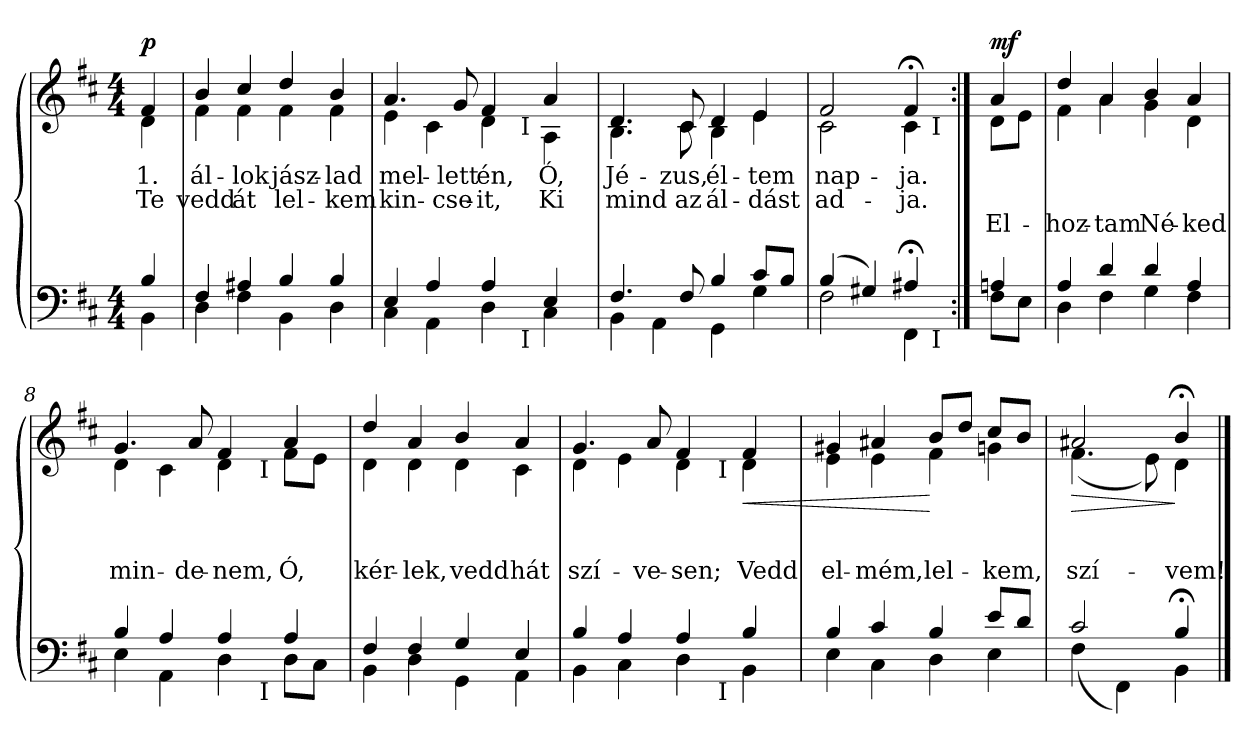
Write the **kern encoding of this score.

**kern	**kern	**text	**text	**text	**dynam
*part2	*part1	*part1	*part1	*part1	*part1
*staff2	*staff1	*staff1	*staff1	*staff1	*staff1
*clefF4	*clefG2	*	*	*	*
*k[f#c#]	*k[f#c#]	*	*	*	*
*b:	*b:	*	*	*	*
*M4/4	*M4/4	*	*	*	*
=1	=1	=1	=1	=1	=1
*^	*	*	*	*	*
!	!	!LO:TX:a:B:t=Con devozione	!	!	!	!
!	!	!	!LO:LY:b	!LO:LY:b	!	!LO:DY:b
*	*	*^	*	*	*	*
4B/	4BB\	4f#/	4d\	1.	Te	.	p
=2	=2	=2	=2	=2	=2	=2	=2
!	!	!	!	!LO:LY:b	!LO:LY:b	!	!
4F#/	4D\	4b/	4f#\	ál-	vedd	.	.
!	!	!	!	!LO:LY:b	!LO:LY:b	!	!
4A#X/	4F#\	4cc#/	4f#\	-lok	át	.	.
!	!	!	!	!LO:LY:b	!LO:LY:b	!	!
4B/	4BB\	4dd/	4f#\	jász-	lel-	.	.
!	!	!	!	!LO:LY:b	!LO:LY:b	!	!
4B/	4D\	4b/	4f#\	-lad	-kem	.	.
*	*	*v	*v	*	*	*	*
=3	=3	=3	=3	=3	=3	=3
*	*	*^	*	*	*	*
!	!	!	!	!LO:LY:b	!LO:LY:b	!	!
*	*^	*	*^	*	*	*	*
4E/	4C#\	2ryy	4.a/	4e\	2ryy	mel-	kin-	.	.
4A/	4AA\	.	.	4c#\	.	.	.	.	.
!	!	!	!	!	!	!LO:LY:b	!LO:LY:b	!	!
.	.	.	8g/	.	.	-lett	-cse-	.	.
!	!	!	!	!	!	!LO:LY:b	!LO:LY:b	!	!
4A/	4D\	8ryy	4f#/	4d\	8ryy	én,	-it,	.	.
.	.	32ryy	.	.	32ryy	.	.	.	.
!	!	!	!	!	!LO:TX:b:t=I	!	!	!	!
!	!	!LO:TX:b:t=I	!	!	!	!	!	!	!
.	.	4ryy	.	.	4ryy	.	.	.	.
!	!	!	!	!	!	!LO:LY:b	!LO:LY:b	!	!
4E/	4C#\	.	4a/	4A\	.	Ó,	Ki	.	.
.	.	16.ryy	.	.	16.ryy	.	.	.	.
*	*v	*v	*	*	*	*	*	*	*
*	*	*v	*v	*v	*	*	*	*
=4	=4	=4	=4	=4	=4	=4
*	*^	*^	*	*	*	*
*	*	*	*	*^	*	*	*	*
!	!	!	!	!	!	!LO:LY:b	!LO:LY:b	!	!
*	*v	*v	*	*	*	*	*	*	*
*	*	*	*v	*v	*	*	*	*
4.F#/	4BB\	4.d/	4.B\	Jé-	mind	.	.
.	4AA\	.	.	.	.	.	.
!	!	!	!	!LO:LY:b	!LO:LY:b	!	!
8F#/	.	8c#/	8c#\	-zus,	az	.	.
!	!	!	!	!LO:LY:b	!LO:LY:b	!	!
4B/	4GG\	4d/	4B\	él-	ál-	.	.
!	!	!	!	!LO:LY:b	!LO:LY:b	!	!
8c#/L	4G\	4e/	4e\	-tem	-dást	.	.
8B/J	.	.	.	.	.	.	.
*	*	*v	*v	*	*	*	*
!!LO:LB:g=z
=5	=5	=5	=5	=5	=5	=5
!	!	!	!LO:LY:b	!LO:LY:b	!	!
*	*^	*^	*	*	*	*
*	*	*	*	*^	*	*	*	*
(>4B/	2F#\	2ryy	2f#/	2c#\	2ryy	nap-	ad-	.	.
4G#X/)	.	.	.	.	.	.	.	.	.
!	!	!	!	!	!	!LO:LY:b	!LO:LY:b	!	!
4A#X;/	4FF#\	8ryy	4f#;/	4c#\	8ryy	-ja.	-ja.	.	.
!	!	!	!	!	!LO:TX:b:t=I	!	!	!	!
!	!	!LO:TX:b:t=I	!	!	!	!	!	!	!
.	.	8ryy	.	.	8ryy	.	.	.	.
*	*v	*v	*	*	*	*	*	*	*
*	*	*v	*v	*v	*	*	*	*
=6:|!	=6:|!	=6:|!	=6:|!	=6:|!	=6:|!	=6:|!
*	*^	*^	*	*	*	*
*	*	*	*	*^	*	*	*	*
!	!	!	!	!	!	!	!	!LO:LY:b	!LO:DY:a
*	*v	*v	*	*	*	*	*	*	*
*	*	*	*v	*v	*	*	*	*
4An/	8F#\L	4a/	8d\L	.	.	El-	mf
.	8E\J	.	8e\J	.	.	.	.
=7	=7	=7	=7	=7	=7	=7	=7
!	!	!	!	!	!	!LO:LY:b	!
4A/	4D\	4dd/	4f#\	.	.	-hoz-	.
!	!	!	!	!	!	!LO:LY:b	!
4d/	4F#\	4a/	4a\	.	.	-tam	.
!	!	!	!	!	!	!LO:LY:b	!
4d/	4G\	4b/	4g\	.	.	Né-	.
!	!	!	!	!	!	!LO:LY:b	!
4A/	4F#\	4a/	4d\	.	.	-ked	.
*	*	*v	*v	*	*	*	*
=8	=8	=8	=8	=8	=8	=8
*	*	*^	*	*	*	*
!	!	!	!	!	!	!LO:LY:b	!
*	*^	*	*^	*	*	*	*
4B/	4E\	2ryy	4.g/	4d\	2ryy	.	.	min-	.
4A/	4AA\	.	.	4c#\	.	.	.	.	.
!	!	!	!	!	!	!	!	!LO:LY:b	!
.	.	.	8a/	.	.	.	.	-de-	.
!	!	!	!	!	!	!	!	!LO:LY:b	!
4A/	4D\	8ryy	4f#/	4d\	8ryy	.	.	-nem,	.
.	.	32ryy	.	.	32ryy	.	.	.	.
!	!	!	!	!	!LO:TX:b:t=I	!	!	!	!
!	!	!LO:TX:b:t=I	!	!	!	!	!	!	!
.	.	4ryy	.	.	4ryy	.	.	.	.
!	!	!	!	!	!	!	!	!LO:LY:b	!
4A/	8D\L	.	4a/	8f#\L	.	.	.	Ó,	.
.	8C#\J	.	.	8e\J	.	.	.	.	.
.	.	16.ryy	.	.	16.ryy	.	.	.	.
*	*v	*v	*	*	*	*	*	*	*
*	*	*v	*v	*v	*	*	*	*
!!LO:LB:g=z
=9	=9	=9	=9	=9	=9	=9
*	*^	*^	*	*	*	*
*	*	*	*	*^	*	*	*	*
!	!	!	!	!	!	!	!	!LO:LY:b	!
*	*v	*v	*	*	*	*	*	*	*
*	*	*	*v	*v	*	*	*	*
4F#/	4BB\	4dd/	4d\	.	.	kér-	.
!	!	!	!	!	!	!LO:LY:b	!
4F#/	4D\	4a/	4d\	.	.	-lek,	.
!	!	!	!	!	!	!LO:LY:b	!
4G/	4GG\	4b/	4d\	.	.	vedd	.
!	!	!	!	!	!	!LO:LY:b	!
4E/	4AA\	4a/	4c#\	.	.	hát	.
*	*	*v	*v	*	*	*	*
=10	=10	=10	=10	=10	=10	=10
*	*	*^	*	*	*	*
!	!	!	!	!	!	!LO:LY:b	!
*	*^	*	*^	*	*	*	*
4B/	4BB\	2ryy	4.g/	4d\	2ryy	.	.	szí-	.
4A/	4C#\	.	.	4e\	.	.	.	.	.
!	!	!	!	!	!	!	!	!LO:LY:b	!
.	.	.	8a/	.	.	.	.	-ve-	.
!	!	!	!	!	!	!	!	!LO:LY:b	!
4A/	4D\	8ryy	4f#/	4d\	8ryy	.	.	-sen;	.
.	.	32ryy	.	.	32ryy	.	.	.	.
!	!	!	!	!	!LO:TX:b:t=I	!	!	!	!
!	!	!LO:TX:b:t=I	!	!	!	!	!	!	!
.	.	4ryy	.	.	4ryy	.	.	.	.
!	!	!	!	!	!	!	!	!LO:LY:b	!LO:HP:b
4B/	4BB\	.	4f#/	4d\	.	.	.	Vedd	<
.	.	16.ryy	.	.	16.ryy	.	.	.	.
*	*v	*v	*	*	*	*	*	*	*
*	*	*v	*v	*v	*	*	*	*
=11	=11	=11	=11	=11	=11	=11
*	*^	*^	*	*	*	*
*	*	*	*	*^	*	*	*	*
!	!	!	!	!	!	!	!	!LO:LY:b	!
*	*v	*v	*	*	*	*	*	*	*
*	*	*	*v	*v	*	*	*	*
4B/	4E\	4g#X/	4e\	.	.	el-	.
!	!	!	!	!	!	!LO:LY:b	!
4c#/	4C#\	4a#X/	4e\	.	.	-mém,	.
!	!	!	!	!	!	!LO:LY:b	!
4B/	4D\	8b/L	4f#\	.	.	lel-	[
.	.	8dd/J	.	.	.	.	.
!	!	!	!	!	!	!LO:LY:b	!
8e/L	4E\	8cc#/L	4gn\	.	.	-kem,	.
8d/J	.	8b/J	.	.	.	.	.
=12	=12	=12	=12	=12	=12	=12	=12
!	!	!	!	!	!	!LO:LY:b	!LO:HP:b
2c#/	(<4F#\	2a#X/	(<4.f#\	.	.	szí-	>
.	4FF#\)	.	.	.	.	.	.
.	.	.	8e\)	.	.	.	.
!	!	!	!	!	!	!LO:LY:b	!
4B;/	4BB\	4b;/	4d\	.	.	-vem!	]
*v	*v	*	*	*	*	*	*
*	*v	*v	*	*	*	*
==	==	==	==	==	==
*-	*-	*-	*-	*-	*-
